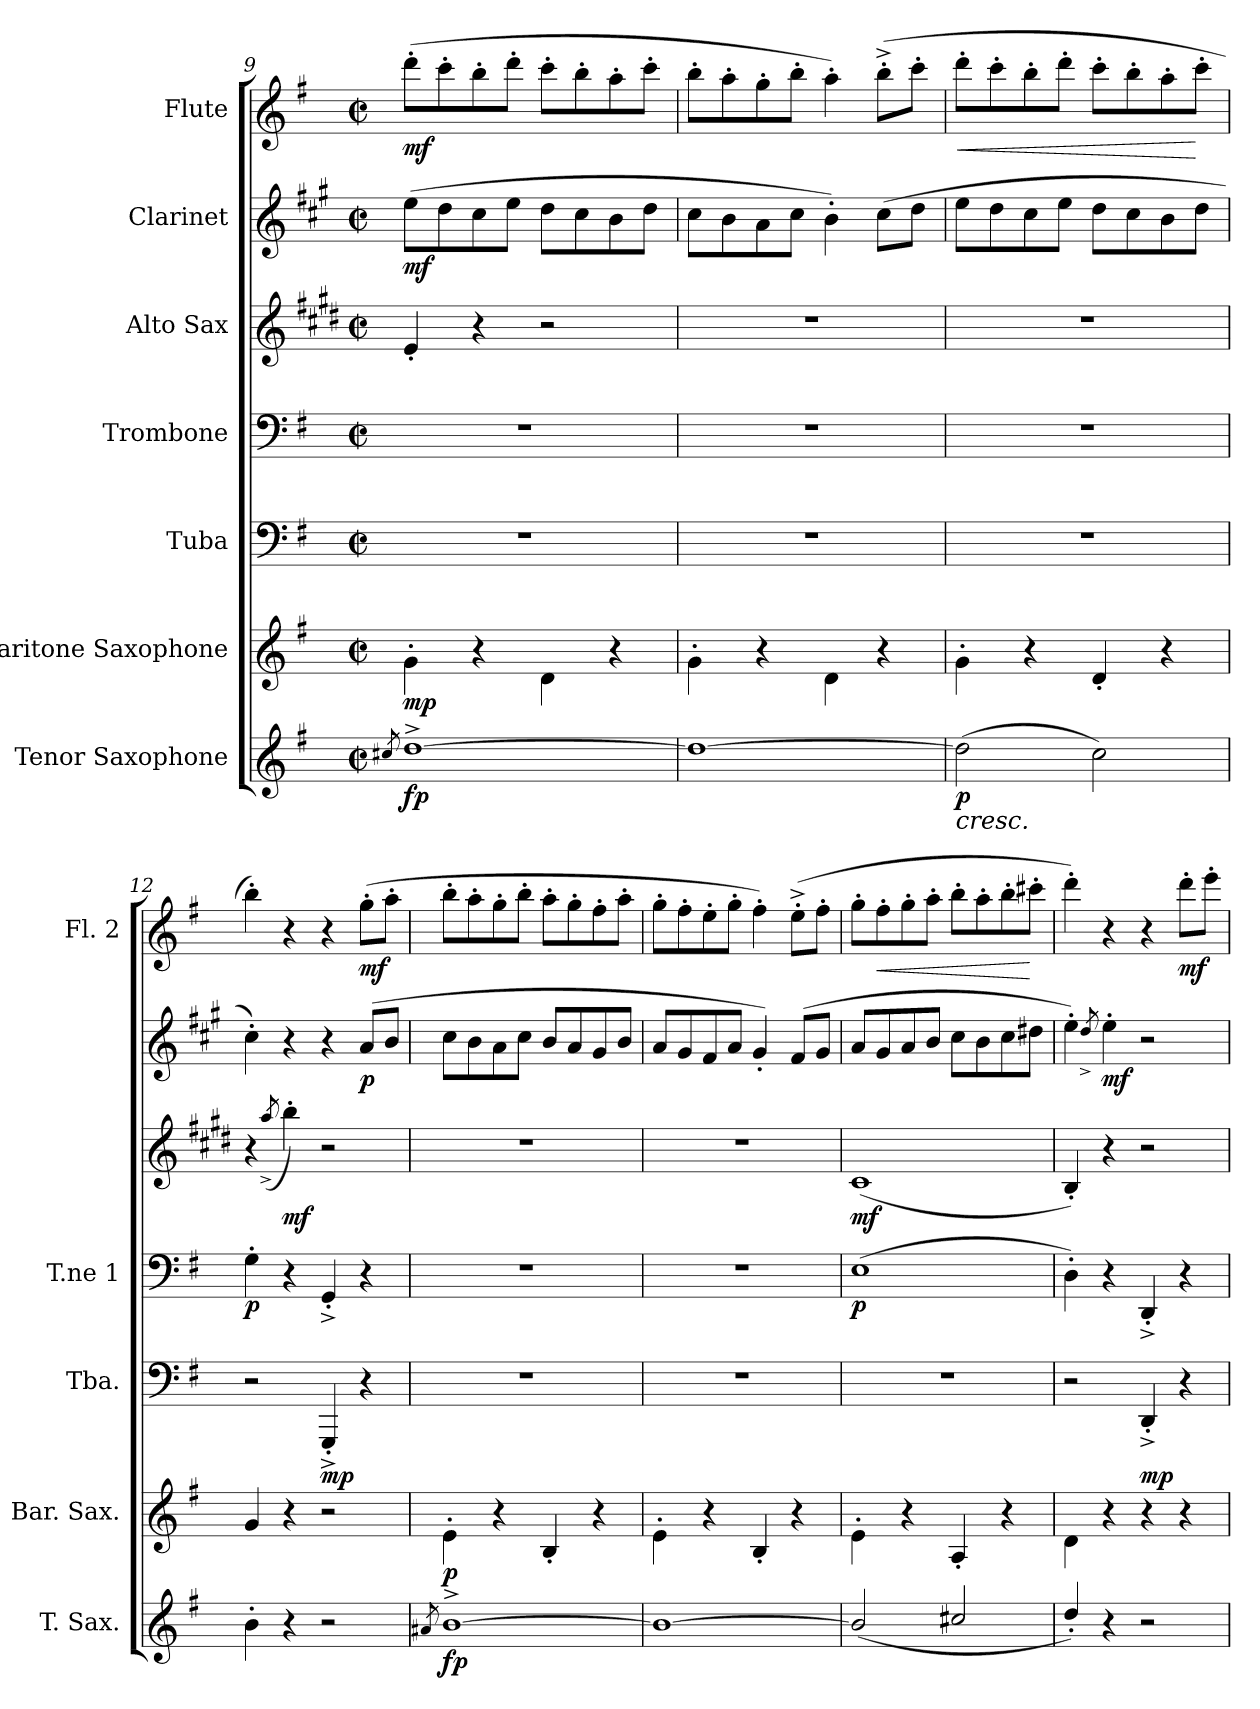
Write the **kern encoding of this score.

**kern	**dynam	**kern	**dynam	**kern	**dynam	**kern	**dynam	**kern	**dynam	**kern	**dynam	**kern	**dynam
*part7	*part7	*part6	*part6	*part5	*part5	*part4	*part4	*part3	*part3	*part2	*part2	*part1	*part1
*staff7	*staff7	*staff6	*staff6	*staff5	*staff5	*staff4	*staff4	*staff3	*staff3	*staff2	*staff2	*staff1	*staff1
*I"Tenor Saxophone	*	*I"Baritone Saxophone	*	*I"Tuba	*	*I"Trombone	*	*I"Alto Sax	*	*I"Clarinet	*	*I"Flute	*
*I'T. Sax.	*	*I'Bar. Sax.	*	*I'Tba.	*	*I'T.ne 1	*	*	*	*	*	*I'Fl. 2	*
*clefG2	*	*clefG2	*	*clefF4	*	*clefF4	*	*clefG2	*	*clefG2	*	*clefG2	*
*ITrd8c14	*	*ITrd12c21	*	*	*	*	*	*ITrd5c9	*	*ITrd1c2	*	*	*
*k[f#]	*	*k[f#]	*	*k[f#]	*	*k[f#]	*	*k[f#]	*	*k[f#]	*	*k[f#]	*
*	*	*	*	*G:	*	*G:	*	*	*	*	*	*G:	*
*M2/2	*	*M2/2	*	*M2/2	*	*M2/2	*	*M2/2	*	*M2/2	*	*M2/2	*
*met(c|)	*	*met(c|)	*	*met(c|)	*	*met(c|)	*	*met(c|)	*	*met(c|)	*	*met(c|)	*
=9	=9	=9	=9	=9	=9	=9	=9	=9	=9	=9	=9	=9	=9
8qc#X/	.	.	.	.	.	.	.	.	.	.	.	.	.
!	!LO:DY:b	!	!LO:DY:b	!	!	!	!	!	!	!	!LO:DY:b	!	!LO:DY:b
[1d^	fp	4G'\	mp	1r	.	1r	.	4G'/	.	(>8dd\L	mf	(>8ddd'\L	mf
.	.	.	.	.	.	.	.	.	.	8cc\	.	8ccc'\	.
.	.	4r	.	.	.	.	.	4r	.	8b\	.	8bb'\	.
.	.	.	.	.	.	.	.	.	.	8dd\J	.	8ddd'\J	.
.	.	4D\	.	.	.	.	.	2r	.	8cc\L	.	8ccc'\L	.
.	.	.	.	.	.	.	.	.	.	8b\	.	8bb'\	.
.	.	4r	.	.	.	.	.	.	.	8a\	.	8aa'\	.
.	.	.	.	.	.	.	.	.	.	8cc\J	.	8ccc'\J	.
=10	=10	=10	=10	=10	=10	=10	=10	=10	=10	=10	=10	=10	=10
1d_	.	4G'\	.	1r	.	1r	.	1r	.	8b\L	.	8bb'\L	.
.	.	.	.	.	.	.	.	.	.	8a\	.	8aa'\	.
.	.	4r	.	.	.	.	.	.	.	8g\	.	8gg'\	.
.	.	.	.	.	.	.	.	.	.	8b\J	.	8bb'\J	.
.	.	4D\	.	.	.	.	.	.	.	4a'\)	.	4aa'\)	.
.	.	4r	.	.	.	.	.	.	.	(>8b\L	.	(>8bb^'\L	.
.	.	.	.	.	.	.	.	.	.	8cc\J	.	8ccc'\J	.
=11	=11	=11	=11	=11	=11	=11	=11	=11	=11	=11	=11	=11	=11
!	!LO:HP:b	!	!	!	!	!	!	!	!	!	!	!	!LO:HP:b
!	!LO:DY:n=1:b	!	!	!	!	!	!	!	!	!	!	!	!
(2d\]	< p	4G'\	.	1r	.	1r	.	1r	.	8dd\L	.	8ddd'\L	<
.	.	.	.	.	.	.	.	.	.	8cc\	.	8ccc'\	.
.	.	4r	.	.	.	.	.	.	.	8b\	.	8bb'\	.
.	.	.	.	.	.	.	.	.	.	8dd\J	.	8ddd'\J	.
2c\)	.	4D'/	.	.	.	.	.	.	.	8cc\L	.	8ccc'\L	.
.	.	.	.	.	.	.	.	.	.	8b\	.	8bb'\	.
.	.	4r	.	.	.	.	.	.	.	8a\	.	8aa'\	.
.	.	.	.	.	.	.	.	.	.	8cc\J	.	8ccc'\J	[
=12	=12	=12	=12	=12	=12	=12	=12	=12	=12	=12	=12	=12	=12
!	!	!	!	!	!	!	!LO:DY:b	!	!	!	!	!	!
4B'\	.	4G/	.	2r	.	4G'\	p	4r	.	4b'\)	.	4bb'\)	.
.	.	.	.	.	.	.	.	(8qcc^/	.	.	.	.	.
!	!	!	!	!	!	!	!	!	!LO:DY:b	!	!	!	!
4r	.	4r	.	.	.	4r	.	4dd'\)	mf	4r	.	4r	.
!	!	!	!	!	!LO:DY:b	!	!	!	!	!	!	!	!
2r	.	2r	.	4GGG^'/	mp	4GG^'/	.	2r	.	4r	.	4r	.
!	!	!	!	!	!	!	!	!	!	!	!LO:DY:b	!	!LO:DY:b
.	.	.	.	4r	.	4r	.	.	.	(8g/L	p	(>8gg'\L	mf
.	.	.	.	.	.	.	.	.	.	8a/J	.	8aa'\J	.
=13	=13	=13	=13	=13	=13	=13	=13	=13	=13	=13	=13	=13	=13
8qA#X/	.	.	.	.	.	.	.	.	.	.	.	.	.
!	!LO:DY:b	!	!LO:DY:b	!	!	!	!	!	!	!	!	!	!
[1B^	fp	4E'\	p	1r	.	1r	.	1r	.	8b\L	.	8bb'\L	.
.	.	.	.	.	.	.	.	.	.	8a\	.	8aa'\	.
.	.	4r	.	.	.	.	.	.	.	8g\	.	8gg'\	.
.	.	.	.	.	.	.	.	.	.	8b\J	.	8bb'\J	.
.	.	4BB'/	.	.	.	.	.	.	.	8a/L	.	8aa'\L	.
.	.	.	.	.	.	.	.	.	.	8g/	.	8gg'\	.
.	.	4r	.	.	.	.	.	.	.	8f#/	.	8ff#'\	.
.	.	.	.	.	.	.	.	.	.	8a/J	.	8aa'\J	.
!!LO:LB:g=z
=14	=14	=14	=14	=14	=14	=14	=14	=14	=14	=14	=14	=14	=14
1B_	.	4E'\	.	1r	.	1r	.	1r	.	8g/L	.	8gg'\L	.
.	.	.	.	.	.	.	.	.	.	8f#/	.	8ff#'\	.
.	.	4r	.	.	.	.	.	.	.	8e/	.	8ee'\	.
.	.	.	.	.	.	.	.	.	.	8g/J	.	8gg'\J	.
.	.	4BB'/	.	.	.	.	.	.	.	4f#'/)	.	4ff#'\)	.
.	.	4r	.	.	.	.	.	.	.	(>8e/L	.	(>8ee^'\L	.
.	.	.	.	.	.	.	.	.	.	8f#/J	.	8ff#'\J	.
=15	=15	=15	=15	=15	=15	=15	=15	=15	=15	=15	=15	=15	=15
!	!	!	!	!	!	!	!LO:DY:b	!	!LO:DY:b	!	!	!	!
(>2B/]	.	4E'\	.	1r	.	(>1E	p	(1E	mf	8g/L	.	8gg'\L	.
!	!	!	!	!	!	!	!	!	!	!	!	!	!LO:HP:b
.	.	.	.	.	.	.	.	.	.	8f#/	.	8ff#'\	<
.	.	4r	.	.	.	.	.	.	.	8g/	.	8gg'\	.
.	.	.	.	.	.	.	.	.	.	8a/J	.	8aa'\J	.
2c#X/	.	4AA'/	.	.	.	.	.	.	.	8b\L	.	8bb'\L	.
.	.	.	.	.	.	.	.	.	.	8a\	.	8aa'\	.
.	.	4r	.	.	.	.	.	.	.	8b\	.	8bb'\	.
.	.	.	.	.	.	.	.	.	.	8cc#X\J	.	8ccc#X'\J	[
.	[	.	.	.	.	.	.	.	.	.	.	.	.
=16	=16	=16	=16	=16	=16	=16	=16	=16	=16	=16	=16	=16	=16
4d'/)	.	4D\	.	2r	.	4D'\)	.	4D'/)	.	4dd'\)	.	4ddd'\)	.
.	.	.	.	.	.	.	.	.	.	8qcc^/	.	.	.
!	!	!	!	!	!	!	!	!	!	!	!LO:DY:b	!	!
4r	.	4r	.	.	.	4r	.	4r	.	4dd'\	mf	4r	.
!	!	!	!	!	!LO:DY:b	!	!	!	!	!	!	!	!
2r	.	4r	.	4DD^'/	mp	4DD^'/	.	2r	.	2r	.	4r	.
!	!	!	!	!	!	!	!	!	!	!	!	!	!LO:DY:b
.	.	4r	.	4r	.	4r	.	.	.	.	.	8ddd'\L	mf
.	.	.	.	.	.	.	.	.	.	.	.	8eee'\J	.
=	=	=	=	=	=	=	=	=	=	=	=	=	=
*-	*-	*-	*-	*-	*-	*-	*-	*-	*-	*-	*-	*-	*-
